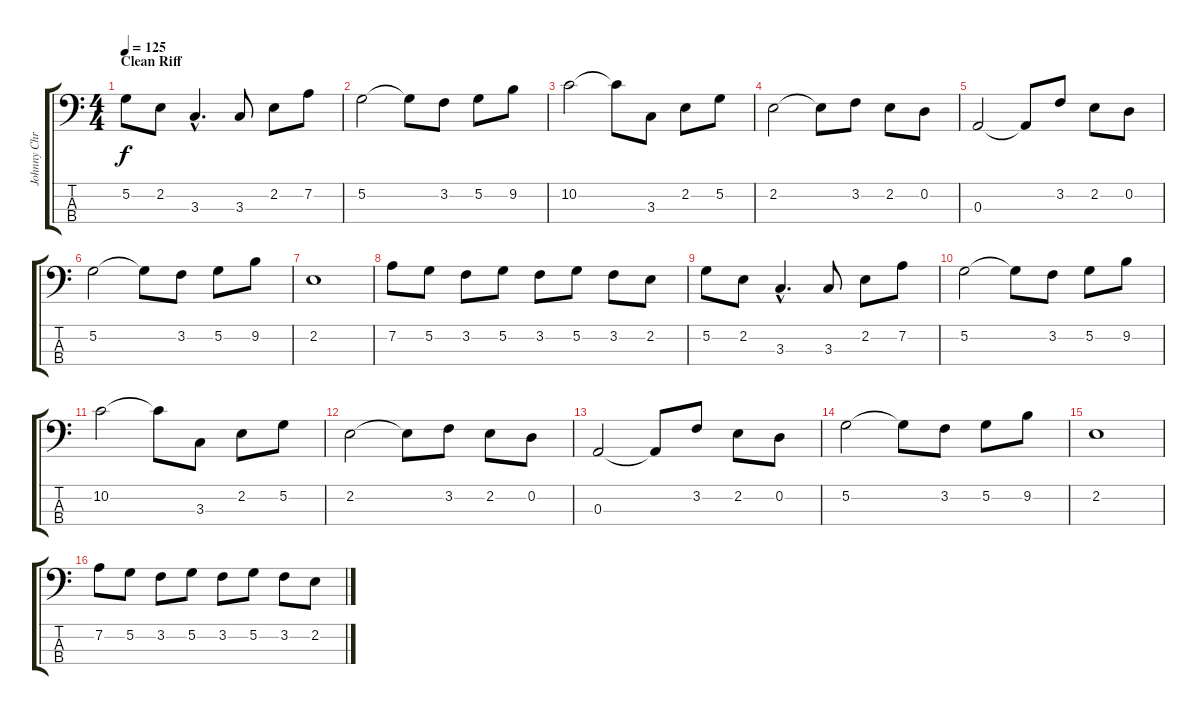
\track ("Johnny Christ" "Johnny Chr") {instrument electricbasspick}
\staff {score tabs}
\tuning (G2 D2 A1 D1) {hide}
\ts (4 4)
\section ("" "Clean Riff")
\tempo 125
\clef f4
\ks c
5.2.8{dy f volume 12} 2.2.8 3.3{hac}.4{d} 3.3.8 2.2.8 7.2.8 |
5.2.2 5.2{t}.8 3.2.8 5.2.8 9.2.8 |
10.2.2 10.2{t}.8 3.3.8 2.2.8 5.2.8 |
2.2.2 2.2{t}.8 3.2.8 2.2.8 0.2.8 |
0.3.2 0.3{t}.8 3.2.8 2.2.8 0.2.8 |
5.2.2 5.2{t}.8 3.2.8 5.2.8 9.2.8 |
2.2.1 |
7.2.8 5.2.8 3.2.8 5.2.8 3.2.8 5.2.8 3.2.8 2.2.8 |
5.2.8 2.2.8 3.3{hac}.4{d} 3.3.8 2.2.8 7.2.8 |
5.2.2 5.2{t}.8 3.2.8 5.2.8 9.2.8 |
10.2.2 10.2{t}.8 3.3.8 2.2.8 5.2.8 |
2.2.2 2.2{t}.8 3.2.8 2.2.8 0.2.8 |
0.3.2 0.3{t}.8 3.2.8 2.2.8 0.2.8 |
5.2.2 5.2{t}.8 3.2.8 5.2.8 9.2.8 |
2.2.1 |
7.2.8 5.2.8 3.2.8 5.2.8 3.2.8 5.2.8 3.2.8 2.2.8
